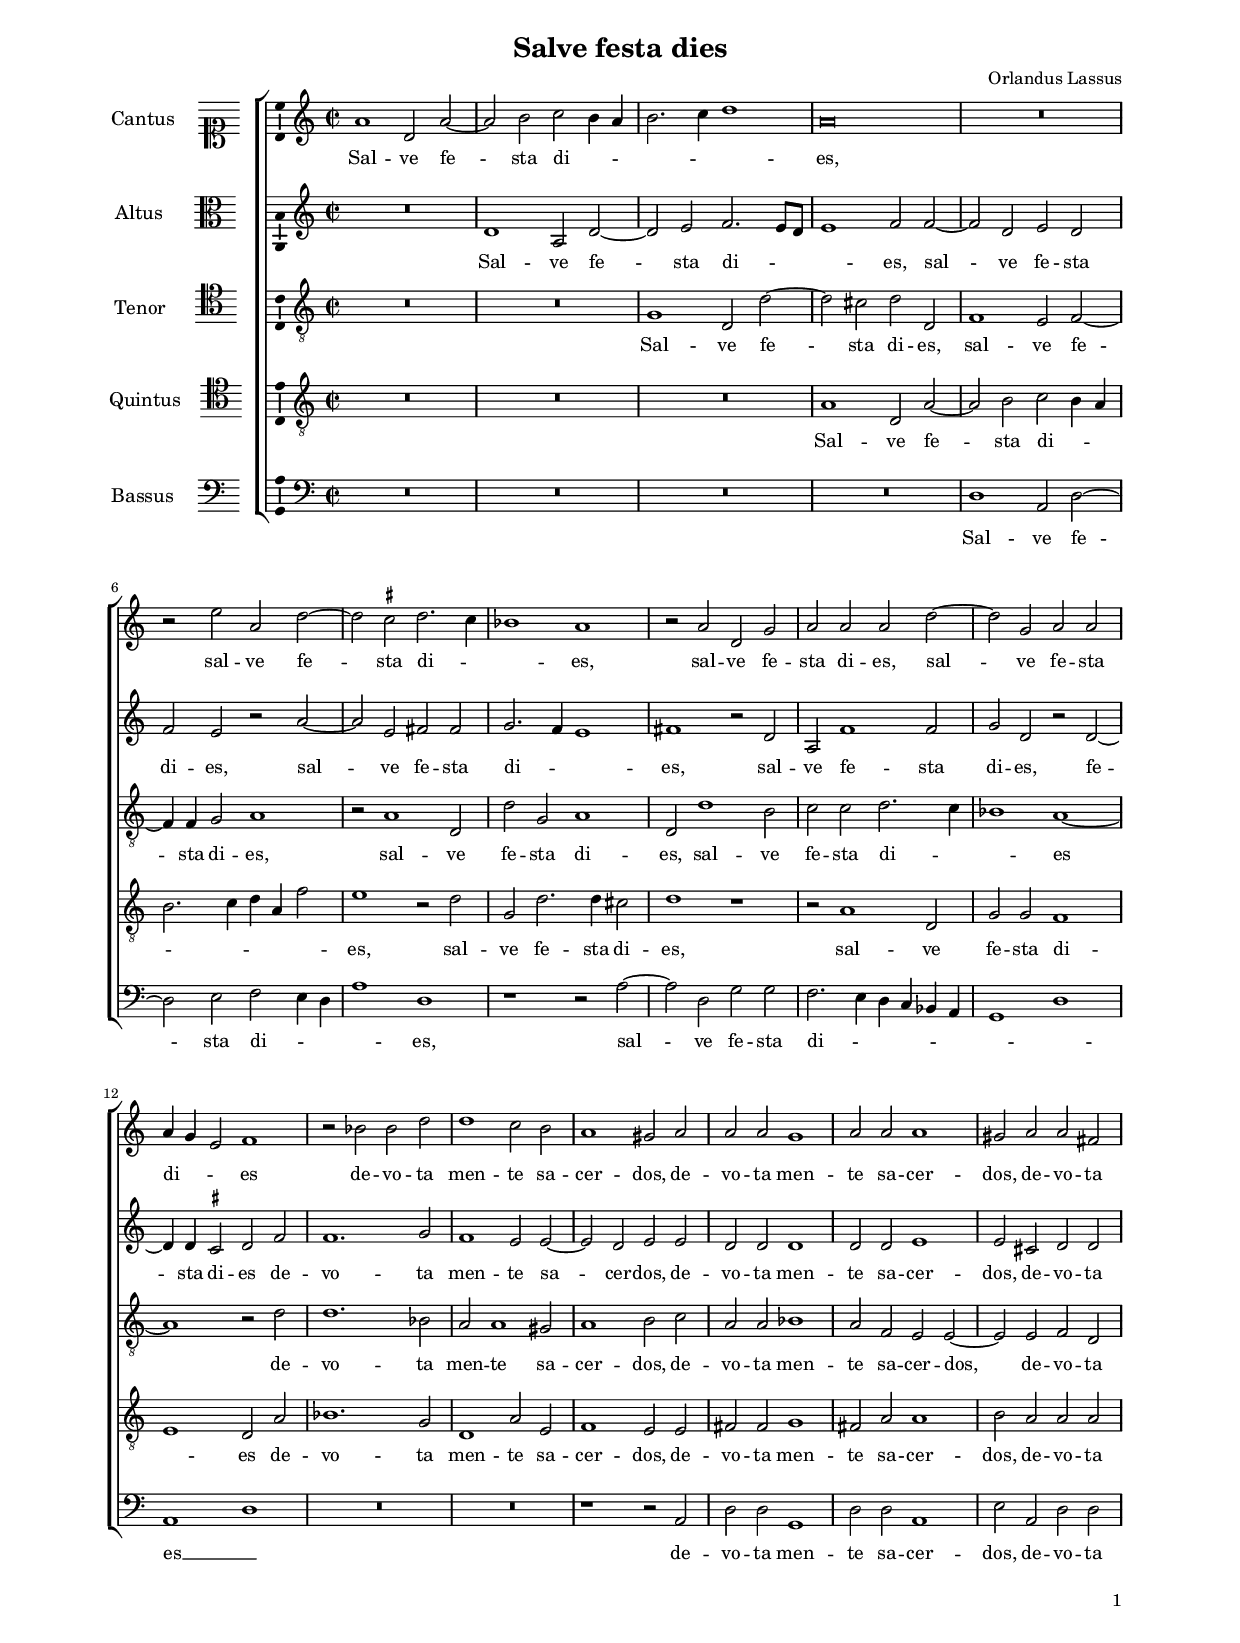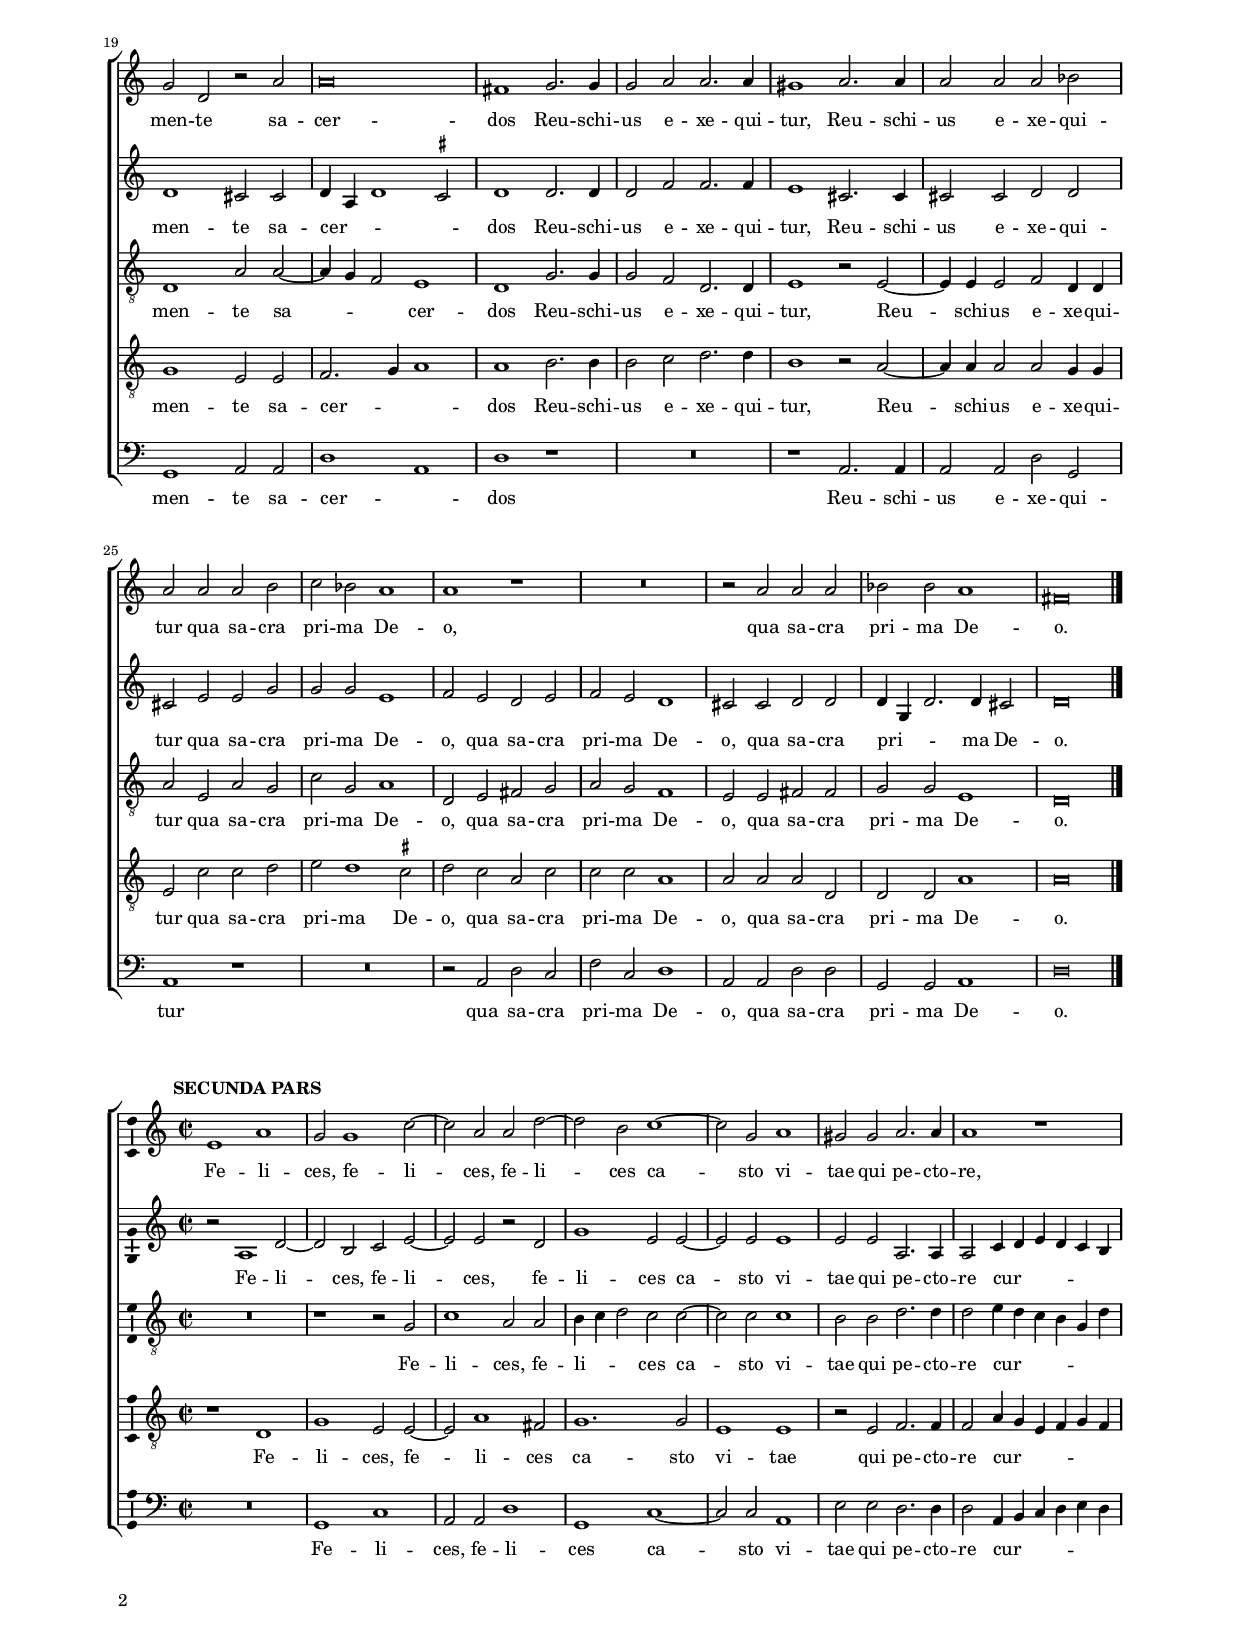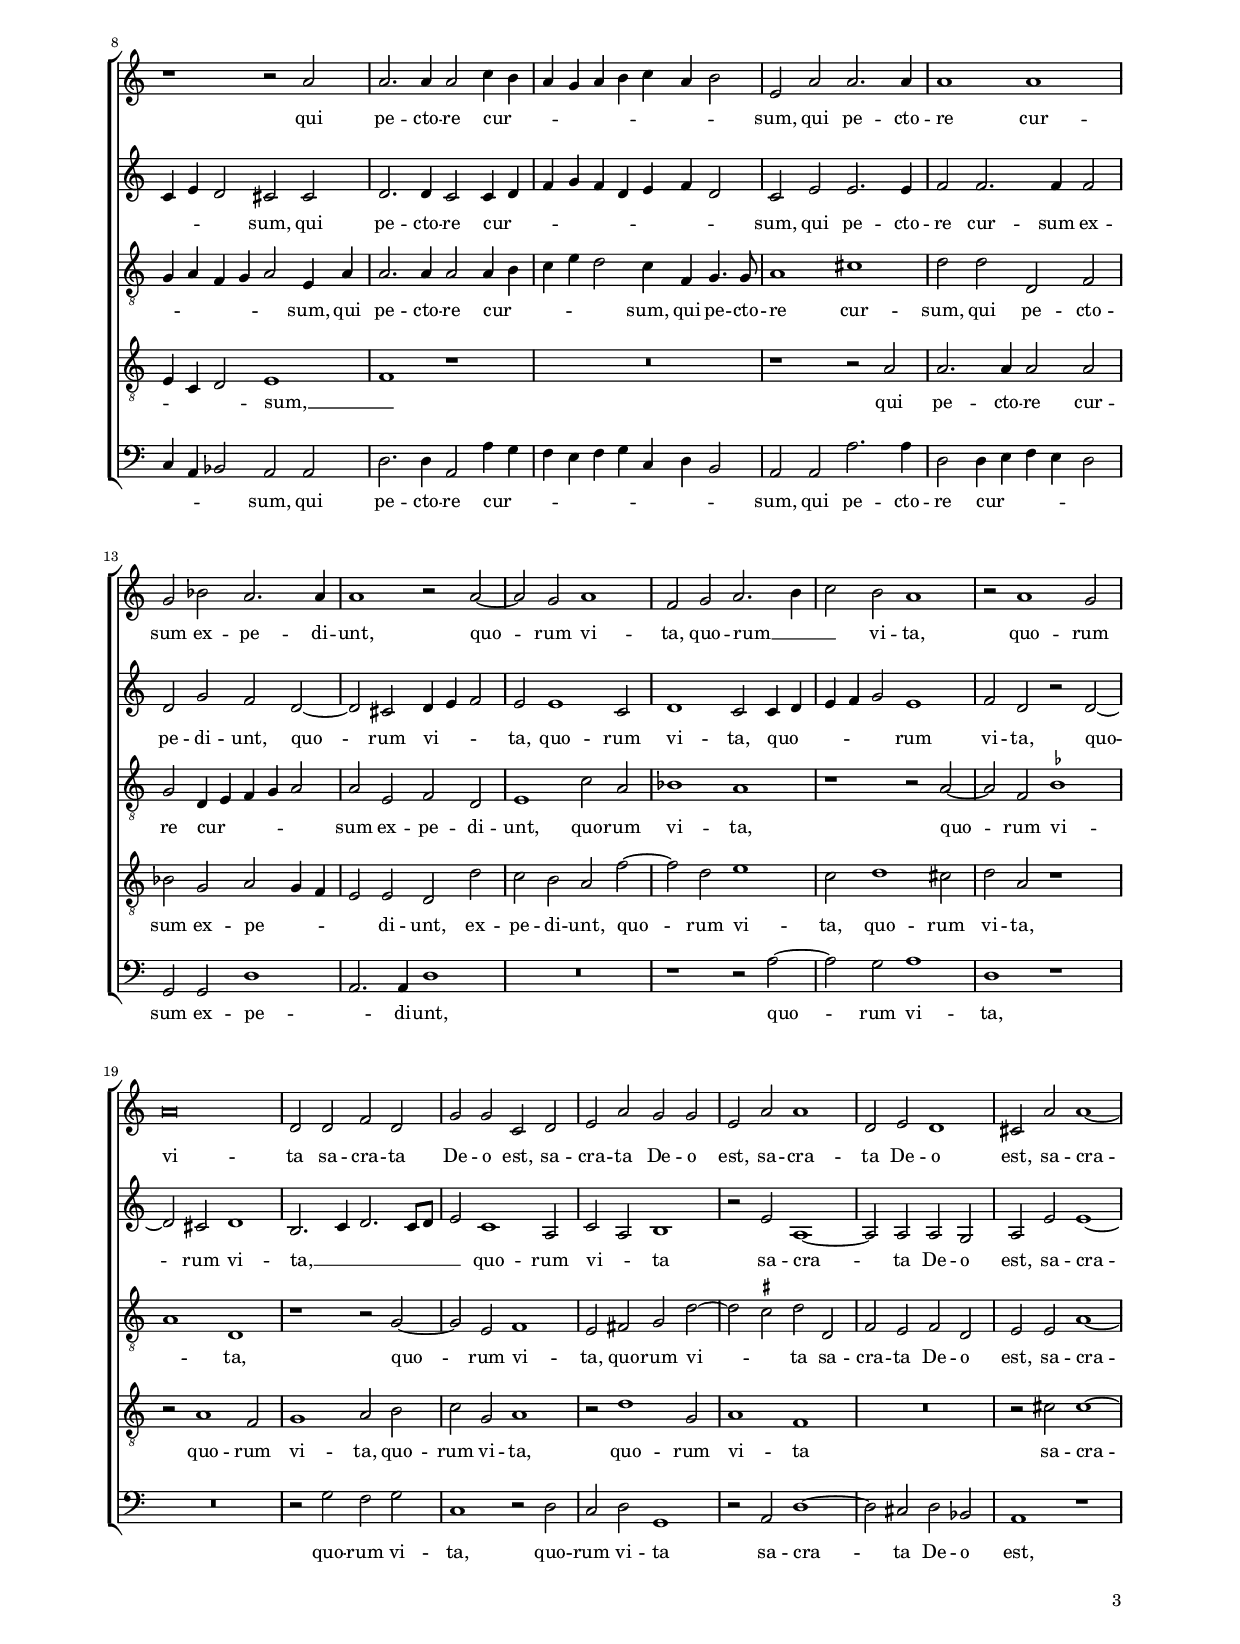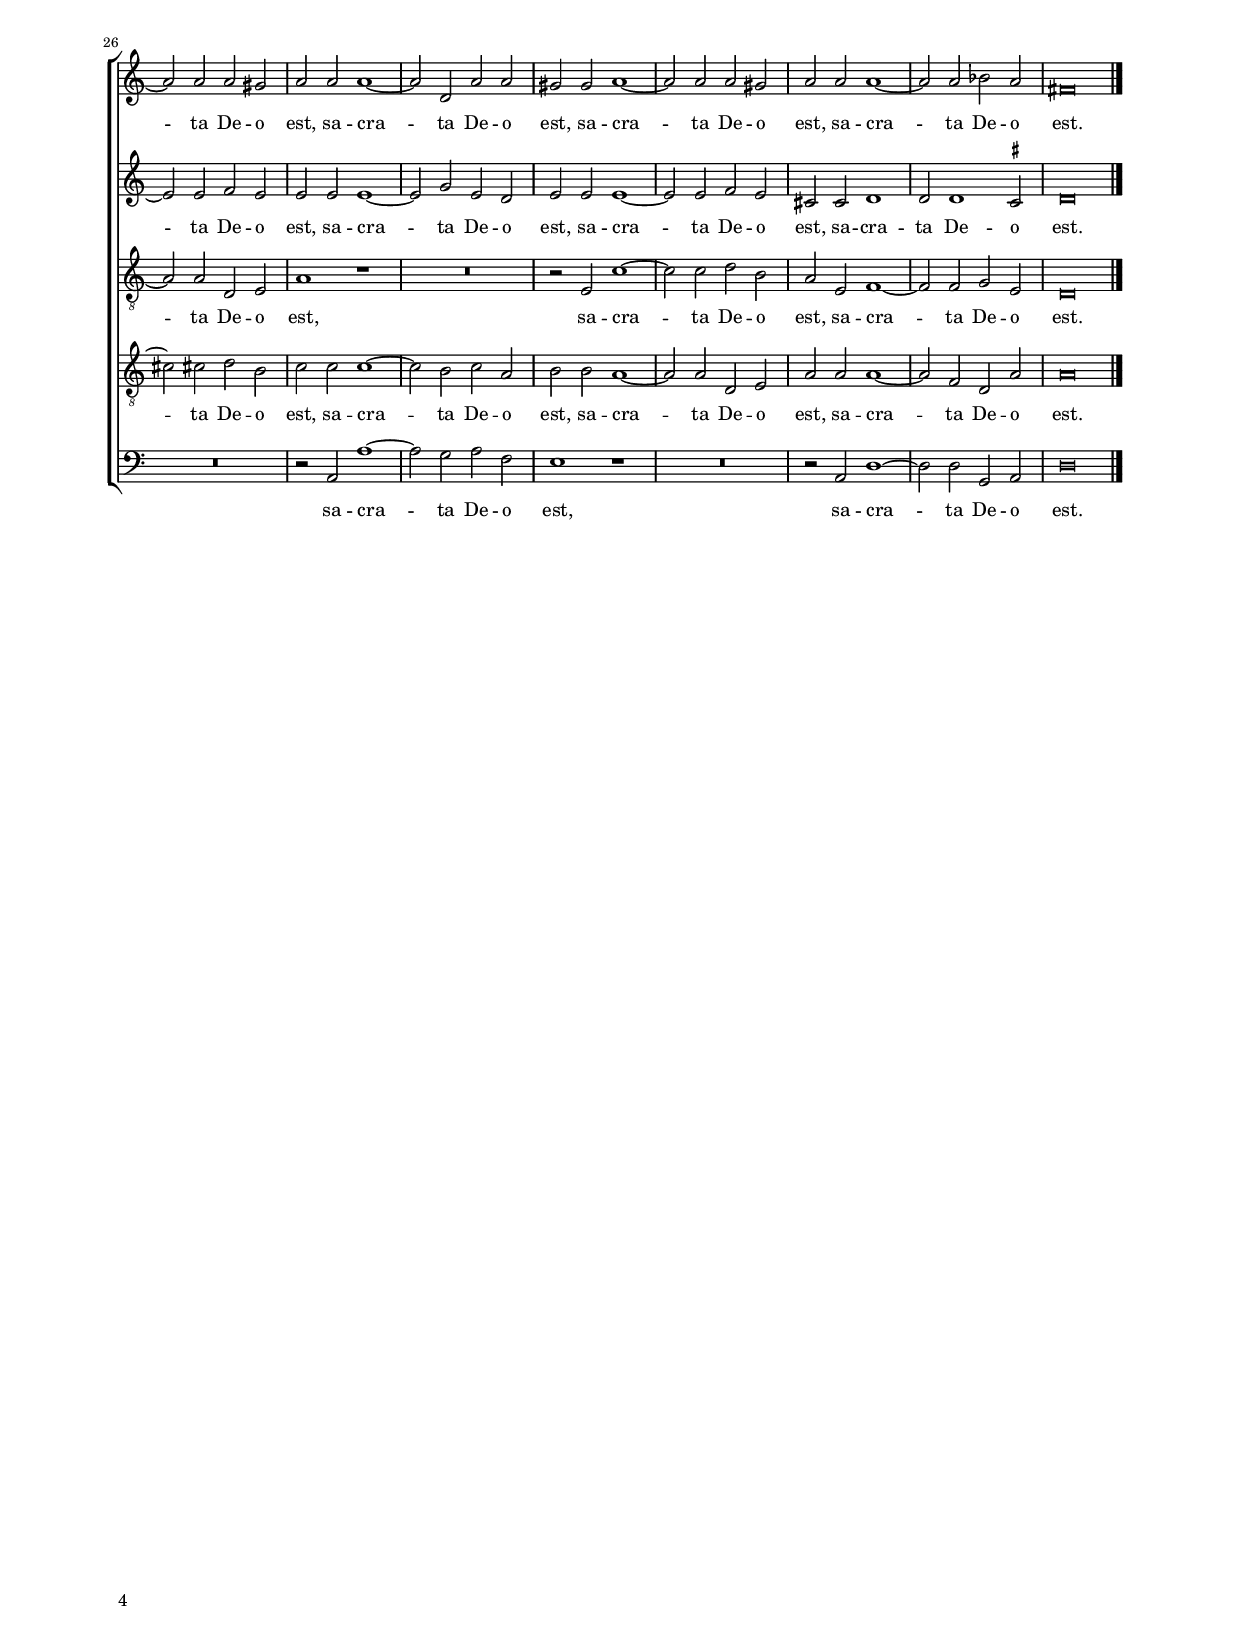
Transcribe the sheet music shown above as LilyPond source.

\header
{
  title="Salve festa dies"
  composer="Orlandus Lassus"
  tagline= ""
}

\version "2.24.0"
\include "deutsch.ly"
#(set-global-staff-size 15)
% #(set-default-paper-size "letter")
#(ly:set-option 'point-and-click #f)

	
	ficta = { \once \set suggestAccidentals = ##t }
	
	forget = #(define-music-function (music) (ly:music?) #{
		\accidentalStyle forget
		$music
		\accidentalStyle default
		#})


\paper
	{
	top-margin = 1.8 \cm
	bottom-margin = 1.2 \cm
	left-margin = 2 \cm
	right-margin = 2 \cm
	ragged-bottom = ##f
	ragged-last-bottom = ##t
	print-page-number = ##f
	score-system-spacing = #'((basic-distance . 16) (minimum-distance . 14) (padding . 5) (strechability . 150))
	system-system-spacing = #'((basic-distance . 16) (minimum-distance . 14) (padding . 5) (strechability . 150))
	oddFooterMarkup=\markup   \fill-line { "" \fromproperty #'page:page-number-string }
	evenFooterMarkup=\markup  \fill-line { \fromproperty #'page:page-number-string "" }
	last-bottom-spacing = #'((basic-distance . 12) (minimum-distance . 7) (padding . 4))
%	systems-per-page = 3
%	page-count = 3
%	min-systems-per-page = 3
	}

global = {
	\key c \major
	\time 2/2 \set Score.measureLength = #(ly:make-moment 2/1)
	\skip 1*2*31 \bar "|."
	}
	

incipitcantus = \markup { \score {
	{
	\set Staff.instrumentName = \markup { \fontsize #1 "Cantus" }
	\key c \major
	\clef soprano
	s4 \bar ""
	}
	\layout  {
	raggedright = ##t
	indent = 1.8 \cm
	line-width = 2.5 \cm
	\context { \Staff \remove Time_signature_engraver }
	\override Staff.Clef.Y-extent = #'(0 . 0)
	}} \hspace #1 }
      
      
incipitaltus = \markup { \score {
	{
	\set Staff.instrumentName = \markup { \fontsize #1 "Altus" }
	\key c \major
	\clef alto
	s4 \bar ""
	}
	\layout  {
	raggedright = ##t
	indent = 1.8 \cm
	line-width = 2.5 \cm
	\context { \Staff \remove Time_signature_engraver }
	\override Staff.Clef.Y-extent = #'(0 . 0)
	}} \hspace #1 }


incipittenor = \markup { \score {
	{
	\set Staff.instrumentName = \markup { \fontsize #1 "Tenor" }
	\key c \major
	\clef tenor
	s4 \bar ""
	}
	\layout  {
	raggedright = ##t
	indent = 1.8 \cm
	line-width = 2.5 \cm
	\context { \Staff \remove Time_signature_engraver }
	\override Staff.Clef.Y-extent = #'(0 . 0)
	}} \hspace #1 }
      
      
incipitquintus = \markup { \score {
	{
	\set Staff.instrumentName = \markup { \fontsize #1 "Quintus" }
	\key c \major
	\clef tenor
	s4 \bar ""
	}
	\layout  {
	raggedright = ##t
	indent = 1.8 \cm
	line-width = 2.5 \cm
	\context { \Staff \remove Time_signature_engraver }
	\override Staff.Clef.Y-extent = #'(0 . 0)
	}} \hspace #1 }
      
      
incipitbassus = \markup { \score {
	{
	\set Staff.instrumentName = \markup { \fontsize #1 "Bassus" }
	\key c \major
	\clef bass
	s4 \bar ""
	}
	\layout  {
	raggedright = ##t
	indent = 1.8 \cm
	line-width = 2.5 \cm
	\context { \Staff \remove Time_signature_engraver }
	\override Staff.Clef.Y-extent = #'(0 . 0)
	}} \hspace #1 }


cantus =  \relative c''
	{
	a1 d,2 a'~
	a2 h c h4 a
	h2. c4 d1
	a\breve
%5
	R\breve |
	r2 e' a, d~
	d2 \ficta cis d2. \forget c4
	b1 a
	r2 a d, g
%10
	a2 a a d~ |
	d2 g, a a
	a4 g e2 f1
	r2 b b d
	d1 c2 h
%15
	a1 gis2 a |
	a2 a g1
	a2 a a1
	gis2 a a fis
	g2 d r a'
%20
	a\breve |
	fis1 g2. g4
	g2 a a2. a4
	gis1 a2. a4
	a2 a a b
%25
	a2 a a h |
	c2 b a1
	a1 r
	R\breve
	r2 a a a
%30
	b2 b a1 |
	fis\breve |
	}


altus =  \relative c'
	{
	R\breve
	d1 a2 d~
	d2 e f2. e8 d
	e1 f2 f~
%5
	f2 d e d |
	f2 e r a~
	a2 e fis fis
	g2. f4 e1
	fis1 r2 d
%10
	a2 f'1 f2 |
	g2 d r d~
	d4 d \ficta cis2 d f
	f1. g2
	f1 e2 e~
%15
	e2 d e e |
	d2 d d1
	d2 d e1
	e2 cis d d
	d1 cis2 cis
%20
	d4 a d1 \ficta cis2 |
	d1 d2. d4
	d2 f f2. f4
	e1 cis2. cis4
	cis2 cis d d
%25
	cis2 e e g |
	g2 g e1
	f2 e d e
	f2 e d1
	cis2 cis d d
%30
	d4 g, d'2. d4 cis2 |
	d\breve |
	}


tenor =  \relative c'
	{
	R\breve
	R\breve
	g1 d2 d'~
	d2 cis d d,
%5
	f1 e2 f~ |
	f4 f g2 a1
	r2 a1 d,2
	d'2 g, a1
	d,2 d'1 h2
%10
	c2 c d2. c4 |
	b1 a~
	a1 r2 d
	d1. b2
	a2 a1 gis2
%15
	a1 h2 c |
	a2 a b1
	a2 f e e~
	e2 e f d
	d1 a'2 a~
%20
	a4 g f2 e1 |
	d1 g2. g4
	g2 f d2. d4
	e1 r2 e~
	e4 e e2 f d4 d
%25
	a'2 e a g |
	c2 g a1
	d,2 e fis g
	a2 g f1
	e2 e fis fis
%30
	g2 g e1 |
	d\breve |
	}


quintus  =  \relative c'
	{
	R\breve
	R\breve
	R\breve
	a1 d,2 a'~
%5
	a2 h c h4 a |
	h2. c4 d a f'2
	e1 r2 d
	g,2 d'2. d4 cis2
	d1 r
%10
	r2 a1 d,2 |
	g2 g f1
	e1 d2 a'
	b1. g2
	d1 a'2 e
%15
	f1 e2 e |
	fis2 fis g1
	fis2 a a1
	h2 a a a
	g1 e2 e
%20
	f2. g4 a1 |
	a1 h2. h4
	h2 c d2. d4
	h1 r2 a~
	a4 a a2 a g4 g
%25
	e2 c' c d |
	e2 d1 \ficta cis2
	d c2 a c
	c2 c a1
	a2 a a d, |
%30
	d2 d a'1 |
	a\breve |
	}


bassus  =  \relative c
	{
	R\breve
	R\breve	
	R\breve
	R\breve
%5
	d1 a2 d~
	d2 e f e4 d
	a'1 d,
	r1 r2 a'~
	a2 d, g g
%10
	f2. e4 d c b a |
	g1 d'
	a1 d
	R\breve
	R\breve
%15
	r1 r2 a |
	d2 d g,1
	d'2 d a1
	e'2 a, d d
	g,1 a2 a
%20
	d1 a |
	d1 r
	R\breve
	r1 a2. a4
	a2 a d g,
%25
	a1 r |
	R\breve
	r2 a d c
	f2 c d1
	a2 a d d
%30
	g, g a1 |
	d\breve |
	}


lyricscantus = \lyricmode {
	Sal -- ve fe -- sta di -- _ _ _ _ _ es,
	sal -- ve fe -- sta di -- _ _ es,
	sal -- ve fe -- sta di -- es,
	sal -- ve fe -- sta di -- _ _ es
	de -- vo -- ta men -- te sa -- cer -- dos,
	de -- vo -- ta men -- te sa -- cer -- dos,
	de -- vo -- ta men -- te sa -- cer -- dos
	Reu -- schi -- us e -- xe -- qui -- tur,
	Reu -- schi -- us e -- xe -- qui -- tur
	qua sa -- cra pri -- ma De -- o,
	qua sa -- cra pri -- ma De -- o.
	}


lyricsaltus = \lyricmode {
	Sal -- ve fe -- sta di -- _ _ _ es,
	sal -- ve fe -- sta di -- es,
	sal -- ve fe -- sta di -- _ _ es,
	sal -- ve fe -- sta di -- es,
	fe -- sta di -- es
	de -- vo -- ta men -- te sa -- cer -- dos,
	de -- vo -- ta men -- te sa -- cer -- dos,
	de -- vo -- ta men -- te sa -- cer -- _ _ _ dos
	Reu -- schi -- us e -- xe -- qui -- tur,
	Reu -- schi -- us e -- xe -- qui -- tur
	qua sa -- cra pri -- ma De -- o,
	qua sa -- cra pri -- ma De -- o,
	qua sa -- cra pri -- _ _ ma De -- o.
	}


lyricstenor = \lyricmode {
	Sal -- ve fe -- sta di -- es,
	sal -- ve fe -- sta di -- es,
	sal -- ve fe -- sta di -- es,
	sal -- ve fe -- sta di -- _ _ es
	de -- vo -- ta men -- te sa -- cer -- dos,
	de -- vo -- ta men -- te sa -- cer -- dos,
	de -- vo -- ta men -- te sa -- _ _ cer -- dos
	Reu -- schi -- us e -- xe -- qui -- tur,
	Reu -- schi -- us e -- xe -- qui -- tur
	qua sa -- cra pri -- ma De -- o,
	qua sa -- cra pri -- ma De -- o,
	qua sa -- cra pri -- ma De -- o.
	}


lyricsquintus = \lyricmode {
	Sal -- ve fe -- sta di -- _ _ _ _ _ _ _ es,
	sal -- ve fe -- sta di -- es,
	sal -- ve fe -- sta di -- _ es
	de -- vo -- ta men -- te sa -- cer -- dos,
	de -- vo -- ta men -- te sa -- cer -- dos,
	de -- vo -- ta men -- te sa -- cer -- _ _ dos
	Reu -- schi -- us e -- xe -- qui -- tur,
	Reu -- schi -- us e -- xe -- qui -- tur
	qua sa -- cra pri -- ma De -- o,
	qua sa -- cra pri -- ma De -- o,
	qua sa -- cra pri -- ma De -- o.
	}


lyricsbassus = \lyricmode {
	Sal -- ve fe -- sta di -- _ _ _ es,
	sal -- ve fe -- sta di -- _ _ _ _ _ _ _ es __ _
	de -- vo -- ta men -- te sa -- cer -- dos,
	de -- vo -- ta men -- te sa -- cer -- _ dos
	Reu -- schi -- us e -- xe -- qui -- tur
	qua sa -- cra pri -- ma De -- o,
	qua sa -- cra pri -- ma De -- o.
	}


\score
{  
	\transpose c c {
	\new ChoirStaff \with { \override StaffGrouper.staff-staff-spacing.basic-distance = #12 }
	<<

	\new Staff << \global
	\new Voice="v1" {
		\set Staff.instrumentName=\incipitcantus
		\set Staff.midiInstrument = "reed organ"
		\clef violin
		\cantus }
	\new Lyrics \lyricsto "v1" {\lyricscantus }
	>>


	\new Staff << \global
	\new Voice="v2" {
		\set Staff.instrumentName=\incipitaltus
		\set Staff.midiInstrument = "reed organ"
		\clef violin 
		\altus}
	\new Lyrics \lyricsto "v2" {\lyricsaltus }
	>>


	\new Staff << \global
	\new Voice="v3" {
		\set Staff.instrumentName=\incipittenor
		\set Staff.midiInstrument = "reed organ"
		\clef "G_8"
		\tenor }
	\new Lyrics \lyricsto "v3" {\lyricstenor }
	>>


	\new Staff << \global
	\new Voice="v5" {
		\set Staff.instrumentName=\incipitquintus
		\set Staff.midiInstrument = "reed organ"
		\clef "G_8"
		\quintus}
	\new Lyrics \lyricsto "v5" {\lyricsquintus }
	>>


	\new Staff << \global
	\new Voice="v4" {
		\set Staff.instrumentName=\incipitbassus
		\set Staff.midiInstrument = "reed organ"
		\clef bass
		\bassus }
	\new Lyrics \lyricsto "v4" {\lyricsbassus}
	>>

	>>
	} % transpose

	\layout
	{
	indent = 2.5 \cm
	\context { \Staff \override TimeSignature.break-visibility = #end-of-line-invisible }
	\context { \Lyrics \override VerticalAxisGroup.nonstaff-relatedstaff-spacing.padding = #1.4 }
%	\context { \Lyrics \override LyricText.font-size = #1 }
	\context { \Staff \consists Ambitus_engraver }
	\context { \Score \override BarNumber.padding = #2 }
	\context { \Voice \override NoteHead.style = #'baroque }
	}


\midi
	{
	\tempo 2 = 90
	}

}

%%%%%%%%%%%%%%%%%%%%  SECUNDA PARS %%%%%%%%%%%%%%%%%%%%


global = {
	\key c \major
	\time 2/2 \set Score.measureLength = #(ly:make-moment 2/1)
	\skip 1*2*33 \bar "|."
	}


cantus =  \relative c''
	{
	e,1 a
	g2 g1 c2~
	c2 a a d~
	d2 h c1~
%5
	c2 g a1 |	
	gis2 gis a2. a4
	a1 r
	r1 r2 a
	a2. a4 a2 c4 h
%10
	a4 g a h c a h2 |
	e,2 a a2. a4
	a1 a
	g2 b a2. a4
	a1 r2 a~
%15
	a2 g a1 |
	f2 g a2. h4
	c2 h a1
	r2 a1 g2
	a\breve
%20
	d,2 d f d |
	g2 g c, d
	e2 a g g
	e2 a a1
	d,2 e d1
%25
	cis2 a' a1~ |
	a2 a a2 gis
	a2 a a1~
	a2 d, a'2 a
	gis2 gis a1~
%30
	a2 a2 a gis |
	a2 a a1~
	a2 a2 b a
	fis\breve |
	}


altus =  \relative c'
	{
	r2 a1 d2~
	d2 h c e~
	e2 e r d
	g1 e2 e~
%5
	e2 e e1 |
	e2 e a,2. a4
	a2 c4 d e d c h
	c4 e d2 cis cis
	d2. d4 c2 c4 d
%10
	f4 g f d e f d2 |
	c2 e e2. e4
	f2 f2. f4 f2
	d2 g f d~
	d2 cis d4 e f2
%15
	e2 e1 c2 |
	d1 c2 c4 d
	e4 f g2 e1
	f2 d r d~
	d2 cis d1
%20
	h2. c4 d2. c8 d |
	e2 c1 a2
	c2 a h1
	r2 e a,1~
	a2 a a g
%25
	a2 e' e1~ |
	e2 e f e
	e2 e e1~
	e2 g e d
	e2 e e1~
%30
	e2 e f e |
	cis2 cis d1
	d2 d1 \ficta cis2
	d\breve |
	}


tenor =  \relative c'
	{
	R\breve
	r1 r2 g
	c1 a2 a
	h4 c d2 c c~
%5
	c2 c c1 |
	h2 h d2. d4
	d2 e4 d c h g d'
	g,4 a f g a2 e4 a
	a2. a4 a2 a4 h
%10
	c4 e d2 c4 f, g4. g8 |
	a1 cis
	d2 d d, f
	g2 d4 e f g a2
	a2 e f d
%15
	e1 c'2 a |
	b1 a
	r1 r2 a~
	a2 f \ficta b1
	a1 d,
%20
	r1 r2 g~ |
	g2 e f1
	e2 fis g d'~
	d2 \ficta cis d d,
	f2 e f d
%25
	e2 e a1~ |
	a2 a d, e
	a1 r
	R\breve
	r2 e c'1~
%30
	c2 c d h |
	a2 e f1~
	f2 f g e
	d\breve |
	}


quintus  =  \relative c'
	{
	r1 d,
	g1 e2 e~
	e2 a1 fis2
	g1. g2
%5
	e1 e |
	r2 e f2. f4
	f2 a4 g e f g f
	e4 c d2 e1
	f1 r
%10
	R\breve |
	r1 r2 a
	a2. a4 a2 a
	b2 g a g4 f
	e2 e d d'
%15
	c2 h a f'~ |
	f2 d e1
	c2 d1 cis2
	d2 a r1
	r2 a1 f2
%20
	g1 a2 h |
	c2 g a1
	r2 d1 g,2
	a1 f
	R\breve
%25
	r2 cis' cis1~ |
	cis2 cis d h
	c2 c c1~
	c2 h c a
	h2 h a1~
%30
	a2 a d, e |
	a2 a a1~
	a2 f d a'
	a\breve |
	}


bassus  =  \relative c
	{
	R\breve
	g1 c
	a2 a d1
	g,1 c~
%5
	c2 c a1 |
	e'2 e d2. d4
	d2 a4 h c d e d
	c4 a b2 a a
	d2. d4 a2 a'4 g
%10
	f4 e f g c, d h2 |
	a2 a a'2. a4
	d,2 d4 e f e d2
	g,2 g d'1
	a2. a4 d1
%15
	R\breve |
	r1 r2 a'~
	a2 g a1
	d,1 r
	R\breve
%20
	r2 g f g |
	c,1 r2 d
	c2 d g,1
	r2 a d1~
	d2 cis d b
%25
	a1 r |
	R\breve
	r2 a a'1~
	a2 g a f
	e1 r
%30
	R\breve |
	r2 a, d1~
	d2 d g, a
	d\breve |
	}


lyricscantus = \lyricmode {
	Fe -- li -- ces,
	fe -- li -- ces,
	fe -- li -- ces
	ca -- sto vi -- tae
	qui pe -- cto -- re,
	qui pe -- cto -- re cur -- _ _ _ _ _ _ _ _ sum,
	qui pe -- cto -- re cur -- sum
	ex -- pe -- di -- unt,
	quo -- rum vi -- ta,
	quo -- rum __ _ _ vi -- ta,
	quo -- rum vi -- ta
	sa -- cra -- ta De -- o est,
	sa -- cra -- ta De -- o est,
	sa -- cra -- ta De -- o est,
	sa -- cra -- ta De -- o est,
	sa -- cra -- ta De -- o est,
	sa -- cra -- ta De -- o est,
	sa -- cra -- ta De -- o est.
	}


lyricsaltus = \lyricmode {
	Fe -- li -- ces,
	fe -- li -- ces,
	fe -- li -- ces
	ca -- sto vi -- tae
	qui pe -- cto -- re cur -- _ _ _ _ _ _ _ _ sum,
	qui pe -- cto -- re cur -- _ _ _ _ _ _ _ _ sum,
	qui pe -- cto -- re cur -- sum
	ex -- pe -- di -- unt,
	quo -- rum vi -- _ _ ta,
	quo -- rum vi -- ta,
	quo -- _ _ _ _ rum vi -- ta,
	quo -- rum vi -- ta, __ _ _ _ _ _
	quo -- rum vi -- _ ta
	sa -- cra -- ta De -- o est,
	sa -- cra -- ta De -- o est,
	sa -- cra -- ta De -- o est,
	sa -- cra -- ta De -- o est,
	sa -- cra -- ta De -- o est.
	}


lyricstenor = \lyricmode {
	Fe -- li -- ces,
	fe -- li -- _ _ ces
	ca -- sto vi -- tae
	qui pe -- cto -- re cur -- _ _ _ _ _ _ _ _ _ _ sum,
	qui pe -- cto -- re cur -- _ _ _ _ sum,
	qui pe -- cto -- re cur -- sum,
	qui pe -- cto -- re cur -- _ _ _ _ sum
	ex -- pe -- di -- unt,
	quo -- rum vi -- ta,
	quo -- rum vi -- _ ta,
	quo -- rum vi -- ta,
	quo -- rum vi -- _ ta
	sa -- cra -- ta De -- o est,
	sa -- cra -- ta De -- o est,
	sa -- cra -- ta De -- o est,
	sa -- cra -- ta De -- o est.
	}


lyricsquintus = \lyricmode {
	Fe -- li -- ces,
	fe -- li -- ces
	ca -- sto vi -- tae
	qui pe -- cto -- re cur -- _ _ _ _ _ _ _ _ sum, __ _
	qui pe -- cto -- re cur -- sum
	ex -- pe -- _ _ _ di -- unt,
	ex -- pe -- di -- unt,
	quo -- rum vi -- ta,
	quo -- rum vi -- ta,
	quo -- rum vi -- ta,
	quo -- rum vi -- ta,
	quo -- rum vi -- ta
	sa -- cra -- ta De -- o est,
	sa -- cra -- ta De -- o est,
	sa -- cra -- ta De -- o est,
	sa -- cra -- ta De -- o est.
	}


lyricsbassus = \lyricmode {
	Fe -- li -- ces,
	fe -- li -- ces
	ca -- sto vi -- tae
	qui pe -- cto -- re cur -- _ _ _ _ _ _ _ _ sum,
	qui pe -- cto -- re cur -- _ _ _ _ _ _ _ _ sum,
	qui pe -- cto -- re cur -- _ _ _ _ sum
	ex -- pe -- _ di -- unt,
	quo -- rum vi -- ta,
	quo -- rum vi -- ta,
	quo -- rum vi -- ta
	sa -- cra -- ta De -- o est,
	sa -- cra -- ta De -- o est,
	sa -- cra -- ta De -- o est.
	}


\score
	{  
	\transpose c c {
	\new ChoirStaff \with { \override StaffGrouper.staff-staff-spacing.basic-distance = #12 }
	<<

	\new Staff <<\global
	\new Voice="v1" {
	  %\set Staff.instrumentName=Cantus
		\set Staff.midiInstrument = "reed organ"
		\clef violin
		\cantus }
	\new Lyrics \lyricsto "v1" {\lyricscantus }
	>>


	\new Staff << \global
	\new Voice="v2" {
	  %\set Staff.instrumentName=Altus
		\set Staff.midiInstrument = "reed organ"
		\clef violin 
		\altus}
	\new Lyrics \lyricsto "v2" {\lyricsaltus }
	>>


	\new Staff <<\global
	\new Voice="v3" {
	  %\set Staff.instrumentName=Tenor
		\set Staff.midiInstrument = "reed organ"
		\clef "G_8"
		\tenor }
	\new Lyrics \lyricsto "v3" {\lyricstenor }
	>>


	\new Staff << \global
	\new Voice="v5" {
	  %\set Staff.instrumentName=Quintus
		\set Staff.midiInstrument = "reed organ"
		\clef "G_8"
		\quintus}
	\new Lyrics \lyricsto "v5" {\lyricsquintus }
	>>


	\new Staff <<\global
	\new Voice="v4" {
	  %\set Staff.instrumentName=Bassus
		\set Staff.midiInstrument = "reed organ"
		\clef bass
		\bassus }
	\new Lyrics \lyricsto "v4" {\lyricsbassus}
	>>
	
	>>
	} % transpose

	\layout
	{
	indent = 0 \cm
	\context { \Staff \override TimeSignature.break-visibility = #end-of-line-invisible }
	\context { \Lyrics \override VerticalAxisGroup.nonstaff-relatedstaff-spacing.padding = #1.4 }
%	\context { \Lyrics \override LyricText.font-size = #1 }
	\context { \Staff \consists Ambitus_engraver }
	\context { \Score \override BarNumber.padding = #2 }
	\context { \Voice \override NoteHead.style = #'baroque }
	}

	\header { piece = \markup { \raise #2 \hspace # 7 \bold "SECUNDA PARS"} }

\midi
	{
	\tempo 2 = 90
	}
	
}

% EOF
